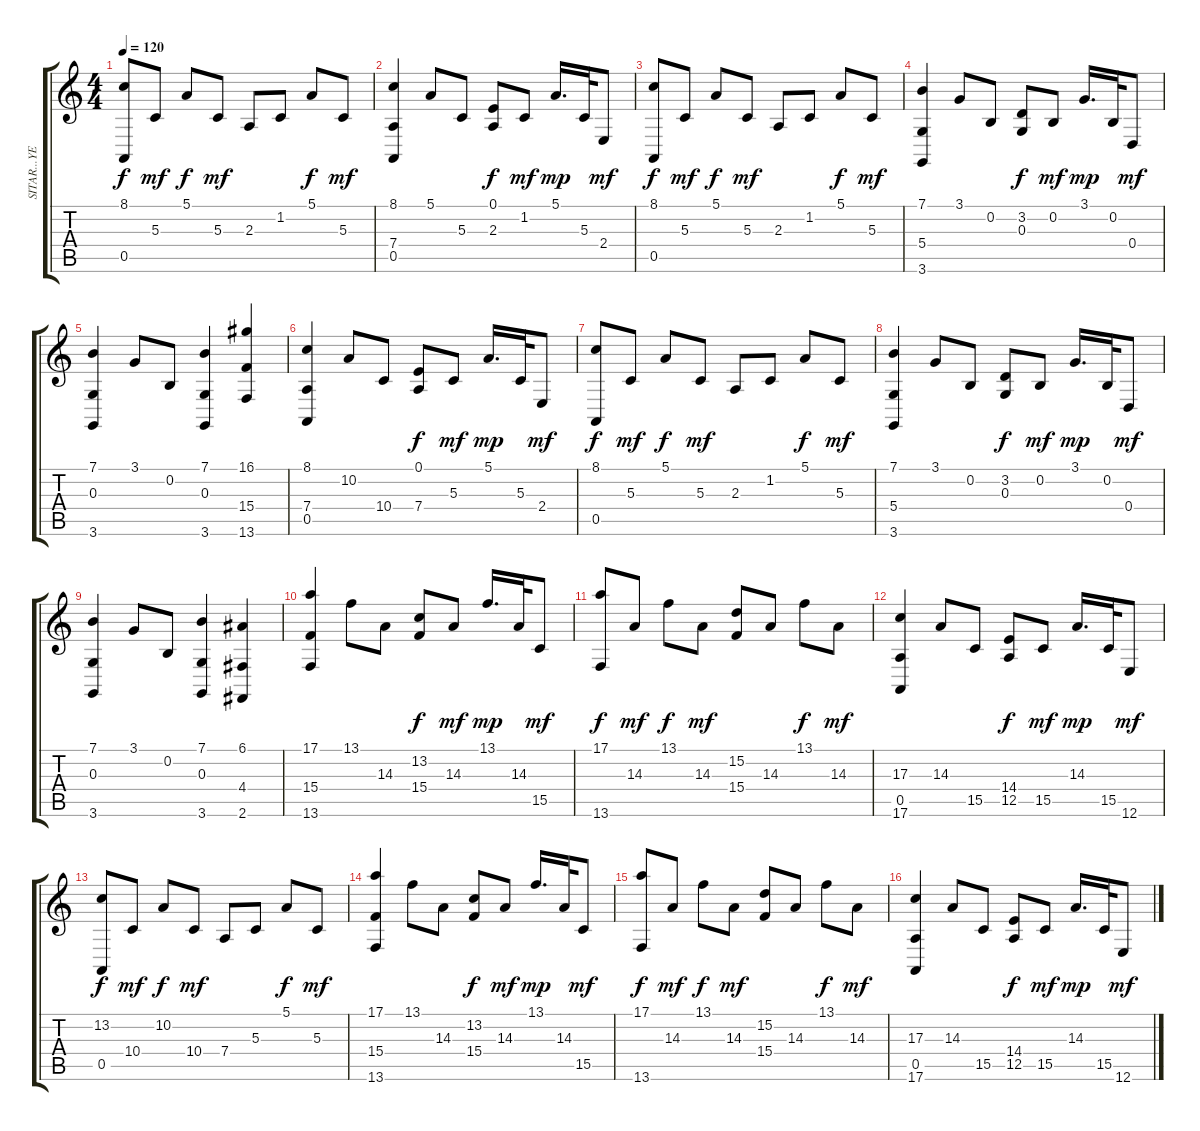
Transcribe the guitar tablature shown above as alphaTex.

\track ("SITAR...YES SITAR>>" "SITAR...YE") {instrument sitar}
\staff {score tabs}
\tuning (E4 B3 G3 D3 A2 E2) {hide}
\ts (4 4)
\tempo 120
\clef g2
\ks c
(8.1 0.5).8{dy f} 5.3.8{dy mf} 5.1.8{dy f} 5.3.8{dy mf} 2.3.8 1.2.8 5.1.8{dy f} 5.3.8{dy mf} |
(8.1 7.4 0.5).4 5.1.8 5.3.8 (0.1 2.3).8{dy f} 1.2.8{dy mf} 5.1.16{d dy mp} 5.3.32 2.4.8{dy mf} |
(8.1 0.5).8{dy f} 5.3.8{dy mf} 5.1.8{dy f} 5.3.8{dy mf} 2.3.8 1.2.8 5.1.8{dy f} 5.3.8{dy mf} |
(7.1 5.4 3.6).4 3.1.8 0.2.8 (3.2 0.3).8{dy f} 0.2.8{dy mf} 3.1.16{d dy mp} 0.2.32 0.4.8{dy mf} |
(7.1 0.3 3.6).4 3.1.8 0.2.8 (7.1 0.3 3.6).4 (16.1 15.4 13.6).4 |
(8.1 7.4 0.5).4 10.2.8 10.4.8 (0.1 7.4).8{dy f} 5.3.8{dy mf} 5.1.16{d dy mp} 5.3.32 2.4.8{dy mf} |
(8.1 0.5).8{dy f} 5.3.8{dy mf} 5.1.8{dy f} 5.3.8{dy mf} 2.3.8 1.2.8 5.1.8{dy f} 5.3.8{dy mf} |
(7.1 5.4 3.6).4 3.1.8 0.2.8 (3.2 0.3).8{dy f} 0.2.8{dy mf} 3.1.16{d dy mp} 0.2.32 0.4.8{dy mf} |
(7.1 0.3 3.6).4 3.1.8 0.2.8 (7.1 0.3 3.6).4 (6.1 4.4 2.6).4 |
(17.1 15.4 13.6).4 13.1.8 14.3.8 (13.2 15.4).8{dy f} 14.3.8{dy mf} 13.1.16{d dy mp} 14.3.32 15.5.8{dy mf} |
(17.1 13.6).8{dy f} 14.3.8{dy mf} 13.1.8{dy f} 14.3.8{dy mf} (15.2 15.4).8 14.3.8 13.1.8{dy f} 14.3.8{dy mf} |
(17.3 0.5 17.6).4 14.3.8 15.5.8 (14.4 12.5).8{dy f} 15.5.8{dy mf} 14.3.16{d dy mp} 15.5.32 12.6.8{dy mf} |
(13.2 0.5).8{dy f} 10.4.8{dy mf} 10.2.8{dy f} 10.4.8{dy mf} 7.4.8 5.3.8 5.1.8{dy f} 5.3.8{dy mf} |
(17.1 15.4 13.6).4 13.1.8 14.3.8 (13.2 15.4).8{dy f} 14.3.8{dy mf} 13.1.16{d dy mp} 14.3.32 15.5.8{dy mf} |
(17.1 13.6).8{dy f} 14.3.8{dy mf} 13.1.8{dy f} 14.3.8{dy mf} (15.2 15.4).8 14.3.8 13.1.8{dy f} 14.3.8{dy mf} |
(17.3 0.5 17.6).4 14.3.8 15.5.8 (14.4 12.5).8{dy f} 15.5.8{dy mf} 14.3.16{d dy mp} 15.5.32 12.6.8{dy mf}
